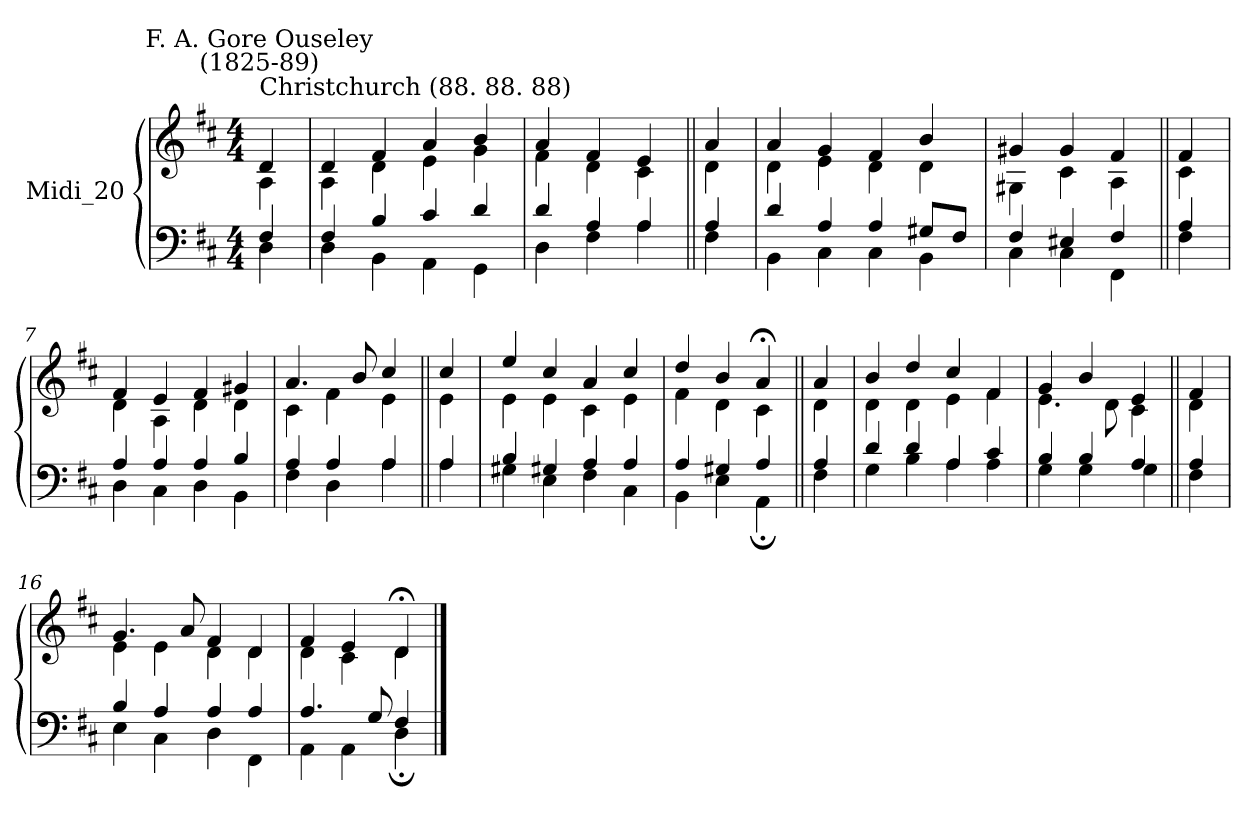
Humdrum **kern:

**kern	**kern
*part2	*part1
*staff2	*staff1
*I"Midi_20	*I"Midi_20
*clefF4	*clefG2
*k[f#c#]	*k[f#c#]
*D:	*D:
*M4/4	*M4/4
=	=
*^	*^
!	!	!LO:TX:a:t=Christchurch (88. 88. 88)	!
!	!	!LO:TX:a:cj:t=F. A. Gore Ouseley\n(1825-89)	!
4F#/	4D\	4d/	4A\
=1	=1	=1	=1
4F#/	4D\	4d/	4A\
4B/	4BB\	4f#/	4d\
4c#/	4AA\	4a/	4e\
4d/	4GG\	4b/	4g\
=2	=2	=2	=2
4d/	4D\	4a/	4f#\
4A/	4F#\	4f#/	4d\
4A/	4A\	4e/	4c#\
=3||	=3||	=3||	=3||
4A/	4F#\	4a/	4d\
=4	=4	=4	=4
4d/	4BB\	4a/	4d\
4A/	4C#\	4g/	4e\
4A/	4C#\	4f#/	4d\
8G#X/L	4BB\	4b/	4d\
8F#/J	.	.	.
=5	=5	=5	=5
4F#/	4C#\	4g#X/	4G#X\
4E#X/	4C#\	4g#/	4c#\
4F#/	4FF#\	4f#/	4A\
=6||	=6||	=6||	=6||
4A/	4F#\	4f#/	4c#\
=7	=7	=7	=7
4A/	4D\	4f#/	4d\
4A/	4C#\	4e/	4A\
4A/	4D\	4f#/	4d\
4B/	4BB\	4g#X/	4d\
=8	=8	=8	=8
4A/	4F#\	4.a/	4c#\
4A/	4D\	.	4f#\
.	.	8b/	.
4A/	4A\	4cc#/	4e\
!!LO:LB:g=z	!!
=9||	=9||	=9||	=9||
4A/	4A\	4cc#/	4e\
=10	=10	=10	=10
4B/	4G#X\	4ee/	4e\
4G#X/	4E\	4cc#/	4e\
4A/	4F#\	4a/	4c#\
4A/	4C#\	4cc#/	4e\
=11	=11	=11	=11
4A/	4BB\	4dd/	4f#\
4G#X/	4E\	4b/	4d\
4A/	4AA;\	4a;</	4c#\
=12||	=12||	=12||	=12||
4A/	4F#\	4a/	4d\
=13	=13	=13	=13
4d/	4G\	4b/	4d\
4d/	4B\	4dd/	4d\
4A/	4A\	4cc#/	4e\
4c#/	4A\	4f#/	4f#\
=14	=14	=14	=14
4B/	4G\	4g/	4.e\
4B/	4G\	4b/	.
.	.	.	8d\
4A/	4G\	4e/	4c#\
=15||	=15||	=15||	=15||
4A/	4F#\	4f#/	4d\
=16	=16	=16	=16
4B/	4E\	4.g/	4e\
4A/	4C#\	.	4e\
.	.	8a/	.
4A/	4D\	4f#/	4d\
4A/	4FF#\	4d/	4d\
=17	=17	=17	=17
4.A/	4AA\	4f#/	4d\
.	4AA\	4e/	4c#\
8G/	.	.	.
4F#/	4D;\	4d;</	4d\
*v	*v	*	*
*	*v	*v
==	==
*-	*-
